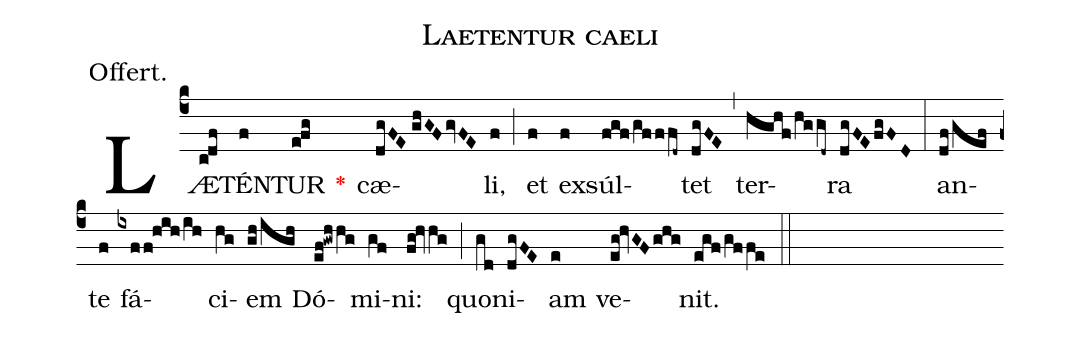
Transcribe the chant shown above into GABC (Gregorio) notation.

name:Laetentur caeli;
annotation:Offert.;
mode:IV.;
office-part:Offertory;
%%
(c4) LÆ(c!df)TÉN(f)TUR(e!fg) <v>\red{*}</v>() cæ(dgFE//ghGFgvFE)li,(f) (;) et(f) ex(f)súl(fgf/gfffd~)tet(dgFE) (,) ter(hghf/hg/gd~)ra(dgFEfgFD) (:) an(df/gef)te(f) fá(ixff!hih/ih)ci(hg)em(gh/igh) Dó(ef!gwh/hg)mi(gf)ni:(fg!hvhg) (;) quo(gd)ni(dgFE)am(e) ve(eg!hvGFghg)nit.(egf/gffe) (::)
